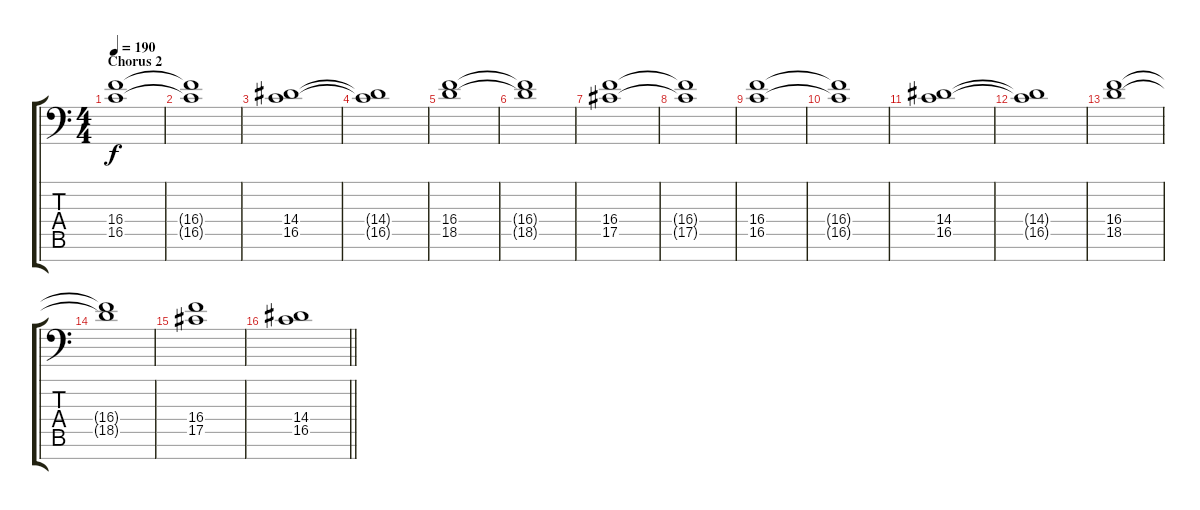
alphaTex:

\track "" {instrument choiraahs}
\staff {score tabs}
\tuning (Eb4 Bb3 Gb3 Db3 Ab2 Eb2 Bb1) {hide}
\ts (4 4)
\section ("" "Chorus 2")
\tempo 190
\clef f4
\ks c
(16.4 16.5).1{dy f} |
(16.4{t} 16.5{t}).1 |
(14.4 16.5).1 |
(14.4{t} 16.5{t}).1 |
(16.4 18.5).1 |
(16.4{t} 18.5{t}).1 |
(16.4 17.5).1 |
(16.4{t} 17.5{t}).1 |
(16.4 16.5).1 |
(16.4{t} 16.5{t}).1 |
(14.4 16.5).1 |
(14.4{t} 16.5{t}).1 |
(16.4 18.5).1 |
(16.4{t} 18.5{t}).1 |
(16.4 17.5).1 |
\barLineRight lightlight
(14.4 16.5).1
